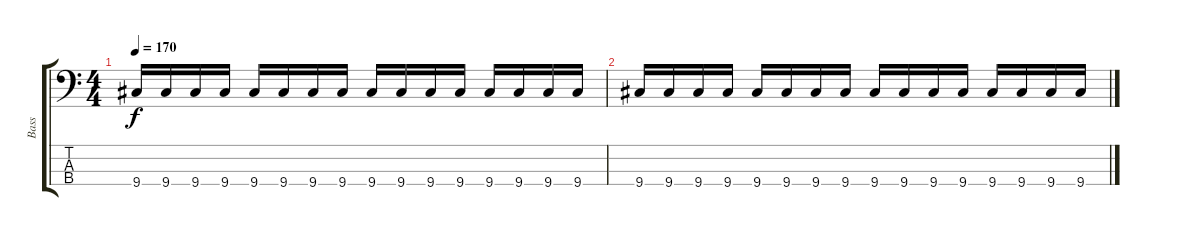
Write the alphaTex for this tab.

\track ("Bass" "Bass") {instrument electricbasspick}
\staff {score tabs}
\tuning (G2 D2 A1 E1) {hide}
\ts (4 4)
\tempo 170
\clef f4
\ks c
9.4.16{dy f} 9.4.16 9.4.16 9.4.16 9.4.16 9.4.16 9.4.16 9.4.16 9.4.16 9.4.16 9.4.16 9.4.16 9.4.16 9.4.16 9.4.16 9.4.16 |
9.4.16 9.4.16 9.4.16 9.4.16 9.4.16 9.4.16 9.4.16 9.4.16 9.4.16 9.4.16 9.4.16 9.4.16 9.4.16 9.4.16 9.4.16 9.4.16
